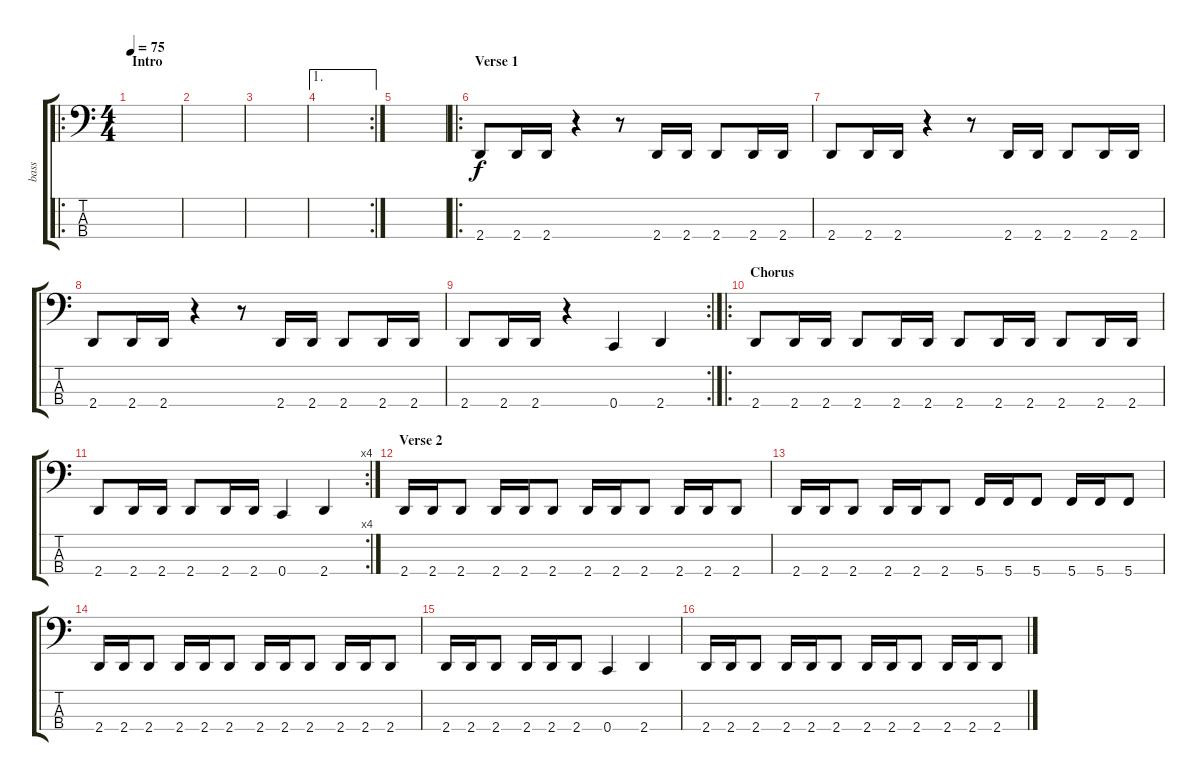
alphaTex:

\track ("bass" "bass") {instrument electricbassfinger}
\staff {score tabs}
\tuning (Eb2 Bb1 F1 C1) {hide}
\ro
\ts (4 4)
\section ("" "Intro")
\tempo 75
\clef f4
\ks c
|
|
|
\ae 1
\rc 2
|
|
\ro
\section ("" "Verse 1")
2.4.8 2.4.16 2.4.16 r.4 r.8 2.4.16 2.4.16 2.4.8 2.4.16 2.4.16 |
2.4.8 2.4.16 2.4.16 r.4 r.8 2.4.16 2.4.16 2.4.8 2.4.16 2.4.16 |
2.4.8 2.4.16 2.4.16 r.4 r.8 2.4.16 2.4.16 2.4.8 2.4.16 2.4.16 |
\rc 2
2.4.8 2.4.16 2.4.16 r.4 0.4.4 2.4.4 |
\ro
\section ("" "Chorus")
2.4.8 2.4.16 2.4.16 2.4.8 2.4.16 2.4.16 2.4.8 2.4.16 2.4.16 2.4.8 2.4.16 2.4.16 |
\rc 4
2.4.8 2.4.16 2.4.16 2.4.8 2.4.16 2.4.16 0.4.4 2.4.4 |
\section ("" "Verse 2")
2.4.16 2.4.16 2.4.8 2.4.16 2.4.16 2.4.8 2.4.16 2.4.16 2.4.8 2.4.16 2.4.16 2.4.8 |
2.4.16 2.4.16 2.4.8 2.4.16 2.4.16 2.4.8 5.4.16 5.4.16 5.4.8 5.4.16 5.4.16 5.4.8 |
2.4.16 2.4.16 2.4.8 2.4.16 2.4.16 2.4.8 2.4.16 2.4.16 2.4.8 2.4.16 2.4.16 2.4.8 |
2.4.16 2.4.16 2.4.8 2.4.16 2.4.16 2.4.8 0.4.4 2.4.4 |
2.4.16 2.4.16 2.4.8 2.4.16 2.4.16 2.4.8 2.4.16 2.4.16 2.4.8 2.4.16 2.4.16 2.4.8
